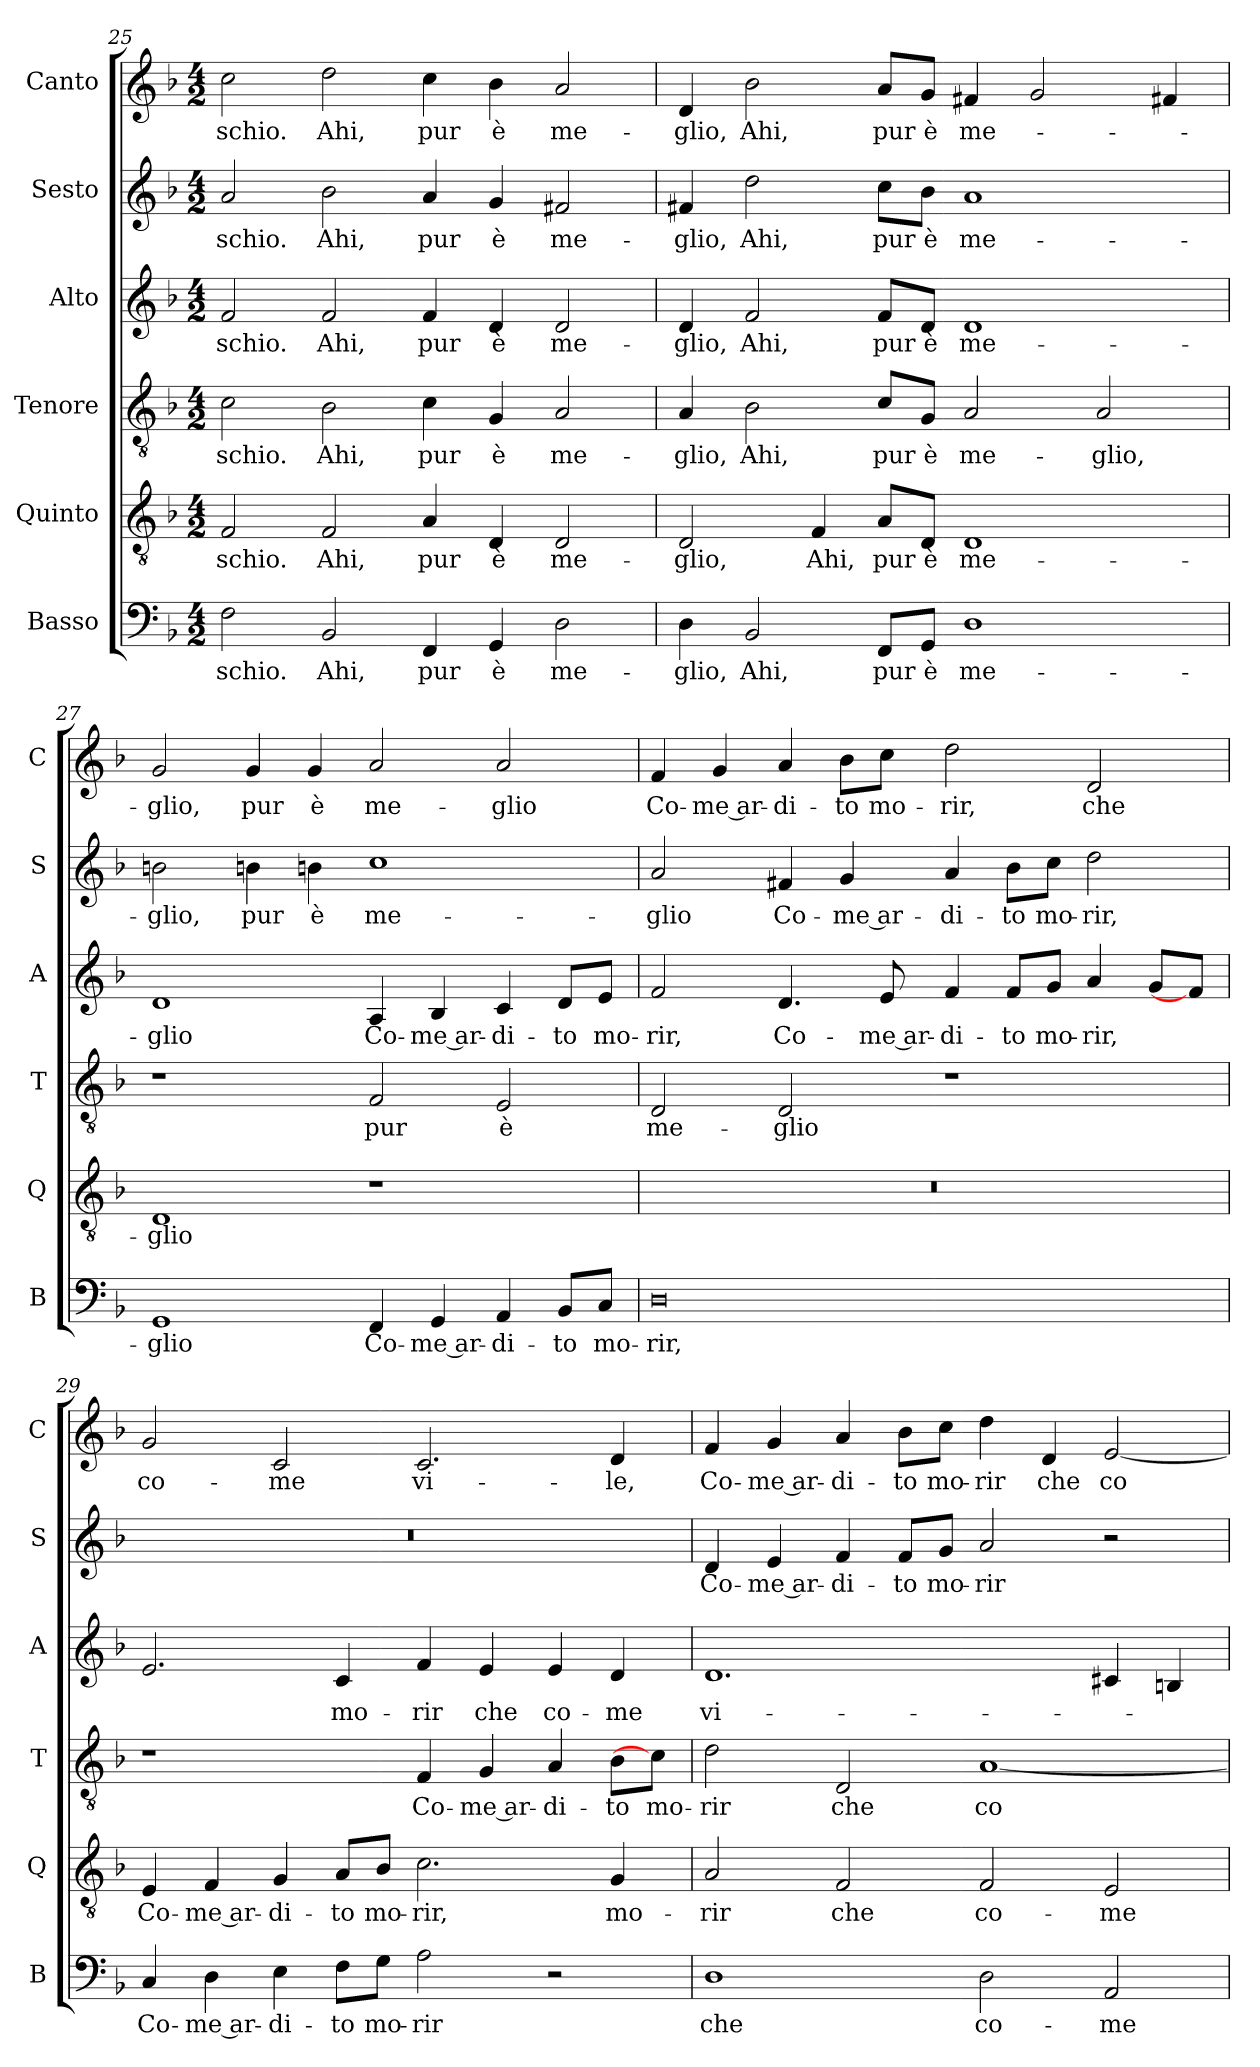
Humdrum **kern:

**kern	**text	**kern	**text	**kern	**text	**kern	**text	**kern	**text	**kern	**text
*part6	*part6	*part5	*part5	*part4	*part4	*part3	*part3	*part2	*part2	*part1	*part1
*staff6	*staff6	*staff5	*staff5	*staff4	*staff4	*staff3	*staff3	*staff2	*staff2	*staff1	*staff1
*I"Basso	*	*I"Quinto	*	*I"Tenore	*	*I"Alto	*	*I"Sesto	*	*I"Canto	*
*I'B	*	*I'Q	*	*I'T	*	*I'A	*	*I'S	*	*I'C	*
*clefF4	*	*clefGv2	*	*clefGv2	*	*clefG2	*	*clefG2	*	*clefG2	*
*k[b-]	*	*k[b-]	*	*k[b-]	*	*k[b-]	*	*k[b-]	*	*k[b-]	*
*d:	*	*d:	*	*d:	*	*d:	*	*d:	*	*d:	*
*M4/2	*	*M4/2	*	*M4/2	*	*M4/2	*	*M4/2	*	*M4/2	*
=25	=25	=25	=25	=25	=25	=25	=25	=25	=25	=25	=25
2F	-schio.	2F	-schio.	2c	-schio.	2f	-schio.	2a	-schio.	2cc	-schio.
2BB-	Ahi,	2F	Ahi,	2B-	Ahi,	2f	Ahi,	2b-	Ahi,	2dd	Ahi,
4FF	pur	4A	pur	4c	pur	4f	pur	4a	pur	4cc	pur
4GG	è	4D	è	4G	è	4d	è	4g	è	4b-	è
2D	me-	2D	me-	2A	me-	2d	me-	2f#X	me-	2a	me-
=26	=26	=26	=26	=26	=26	=26	=26	=26	=26	=26	=26
4D	-glio,	2D	-glio,	4A	-glio,	4d	-glio,	4f#X	-glio,	4d	-glio,
2BB-	Ahi,	.	.	2B-	Ahi,	2f	Ahi,	2dd	Ahi,	2b-	Ahi,
.	.	4F	Ahi,	.	.	.	.	.	.	.	.
8FFL	pur	8AL	pur	8cL	pur	8fL	pur	8ccL	pur	8aL	pur
8GGJ	è	8DJ	è	8GJ	è	8dJ	è	8b-J	è	8gJ	è
1D	me-	1D	me-	2A	me-	1d	me-	1a	me-	4f#X	me-
.	.	.	.	.	.	.	.	.	.	2g	.
.	.	.	.	2A	-glio,	.	.	.	.	.	.
.	.	.	.	.	.	.	.	.	.	4f#X	.
=27	=27	=27	=27	=27	=27	=27	=27	=27	=27	=27	=27
1GG	-glio	1D	-glio	1r	.	1d	-glio	2bn	-glio,	2g	-glio,
.	.	.	.	.	.	.	.	4bn	pur	4g	pur
.	.	.	.	.	.	.	.	4bn	è	4g	è
4FF	Co-	1r	.	2F	pur	4A	Co-	1cc	me-	2a	me-
4GG	-me ar-	.	.	.	.	4B-	-me ar-	.	.	.	.
4AA	-di-	.	.	2E	è	4c	-di-	.	.	2a	-glio
8BB-L	-to	.	.	.	.	8dL	-to	.	.	.	.
8CJ	mo-	.	.	.	.	8eJ	mo-	.	.	.	.
=28	=28	=28	=28	=28	=28	=28	=28	=28	=28	=28	=28
0D	-rir,	0r	.	2D	me-	2f	-rir,	2a	-glio	4f	Co-
.	.	.	.	.	.	.	.	.	.	4g	-me ar-
.	.	.	.	2D	-glio	4.d	Co-	4f#X	Co-	4a	-di-
.	.	.	.	.	.	.	.	4g	-me ar-	8b-L	-to
.	.	.	.	.	.	8e	-me ar-	.	.	8ccJ	mo-
.	.	.	.	1r	.	4f	-di-	4a	-di-	2dd	-rir,
.	.	.	.	.	.	8fL	-to	8b-L	-to	.	.
.	.	.	.	.	.	8gJ	mo-	8ccJ	mo-	.	.
.	.	.	.	.	.	4a	-rir,	2dd	-rir,	2d	che
.	.	.	.	.	.	8gL	.	.	.	.	.
.	.	.	.	.	.	8fJ]	.	.	.	.	.
=29	=29	=29	=29	=29	=29	=29	=29	=29	=29	=29	=29
4C	Co-	4E	Co-	1r	.	2.e	.	0r	.	2g	co-
4D	-me ar-	4F	-me ar-	.	.	.	.	.	.	.	.
4E	-di-	4G	-di-	.	.	.	.	.	.	2c	-me
8FL	-to	8AL	-to	.	.	4c	mo-	.	.	.	.
8GJ	mo-	8B-J	mo-	.	.	.	.	.	.	.	.
2A	-rir	2.c	-rir,	4F	Co-	4f	-rir	.	.	2.c	vi-
.	.	.	.	4G	-me ar-	4e	che	.	.	.	.
2r	.	.	.	4A	-di-	4e	co-	.	.	.	.
.	.	4G	mo-	8B-L	-to	4d	-me	.	.	4d	-le,
.	.	.	.	8cJ]	mo-	.	.	.	.	.	.
=30	=30	=30	=30	=30	=30	=30	=30	=30	=30	=30	=30
1D	che	2A	-rir	2d	-rir	1.d	vi-	4d	Co-	4f	Co-
.	.	.	.	.	.	.	.	4e	-me ar-	4g	-me ar-
.	.	2F	che	2D	che	.	.	4f	-di-	4a	-di-
.	.	.	.	.	.	.	.	8fL	-to	8b-L	-to
.	.	.	.	.	.	.	.	8gJ	mo-	8ccJ	mo-
2D	co-	2F	co-	[1A	co-	.	.	2a	-rir	4dd	-rir
.	.	.	.	.	.	.	.	.	.	4d	che
2AA	-me	2E	-me	.	.	4c#X	.	2r	.	[2e	co-
.	.	.	.	.	.	4Bn	.	.	.	.	.
=	=	=	=	=	=	=	=	=	=	=	=
*-	*-	*-	*-	*-	*-	*-	*-	*-	*-	*-	*-
